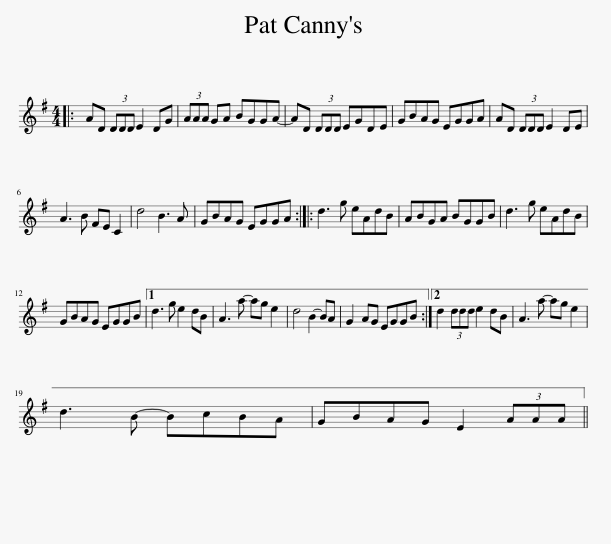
X:1
L:1/8
M:4/4
I:linebreak $
K:G
V:1 treble
V:1
|: AD (3DDD E2 DG | (3AAA GA BGGA- | AD (3DDD EGDE | GBAG EGGA | AD (3DDD E2 DE |$ %5
 A3 B FE C2 | d4 B3 A | GBAG EGGA :: d3 g eAdB | ABGA BGGB | %10
 d3 g eAdB |$ GBAG EGGB |1 d3 g e2 dB | A3 a- ag e2 | d4 B2- BA | %15
 G2 AG EGGB :|2 d2 (3ddd e2 dB | A3 a- ag e2 |$ d3 B- BcBA | GBAG E2 (3AAA || %20
